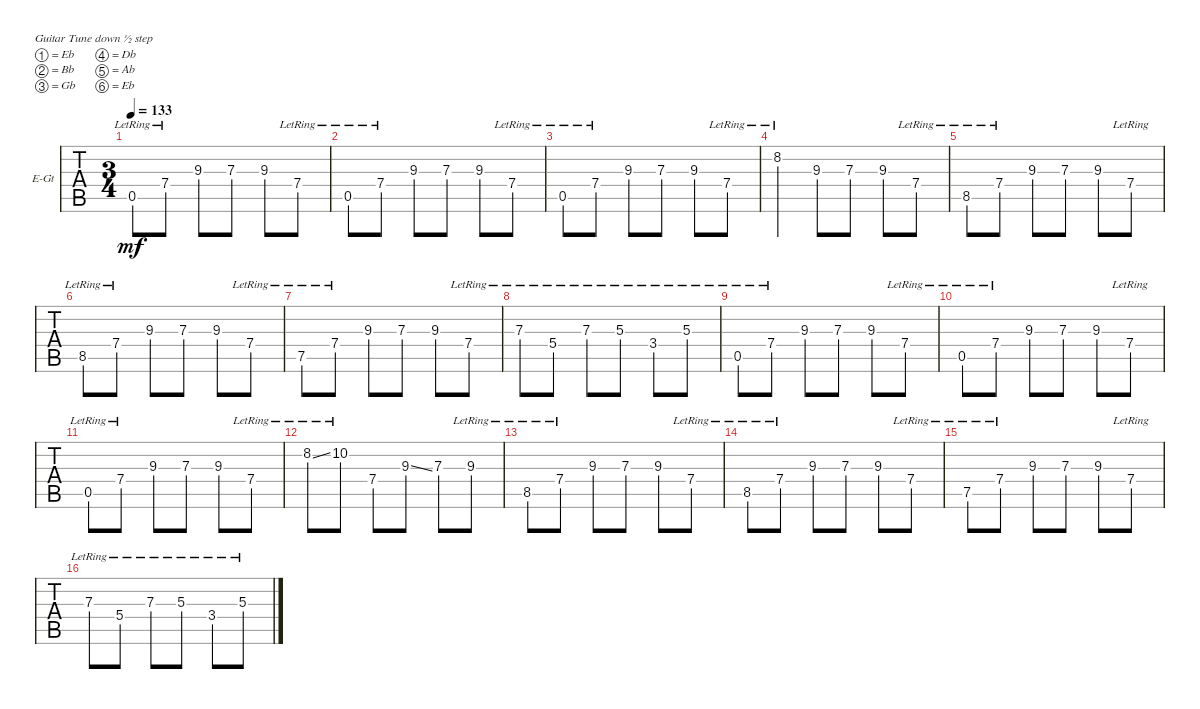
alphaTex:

\bracketExtendMode groupsimilarinstruments
\firstSystemTrackNameOrientation horizontal
\otherSystemsTrackNameOrientation horizontal
\track ("Clean Guitar" "E-Gt") {instrument electricguitarjazz}
\staff {tabs}
\tuning (Eb4 Bb3 Gb3 Db3 Ab2 Eb2)
\ts (3 4)
\tempo 133
\clef g2
\ks c
0.5{lr}.8{dy mf} 7.4{lr}.8 9.3.8 7.3.8 9.3.8 7.4{lr}.8 |
0.5{lr}.8 7.4{lr}.8 9.3.8 7.3.8 9.3.8 7.4{lr}.8 |
0.5{lr}.8 7.4{lr}.8 9.3.8 7.3.8 9.3.8 7.4{lr}.8 |
8.2{lr}.4 9.3.8 7.3.8 9.3.8 7.4{lr}.8 |
8.5{lr}.8 7.4{lr}.8 9.3.8 7.3.8 9.3.8 7.4{lr}.8 |
8.5{lr}.8 7.4{lr}.8 9.3.8 7.3.8 9.3.8 7.4{lr}.8 |
7.5{lr}.8 7.4{lr}.8 9.3.8 7.3.8 9.3.8 7.4{lr}.8 |
7.3{lr}.8 5.4{lr}.8 7.3{lr}.8 5.3{lr}.8 3.4{lr}.8 5.3{lr}.8 |
0.5{lr}.8 7.4{lr}.8 9.3.8 7.3.8 9.3.8 7.4{lr}.8 |
0.5{lr}.8 7.4{lr}.8 9.3.8 7.3.8 9.3.8 7.4{lr}.8 |
0.5{lr}.8 7.4{lr}.8 9.3.8 7.3.8 9.3.8 7.4{lr}.8 |
8.2{ss lr}.8 10.2{lr}.8 7.4.8 9.3{ss}.8 7.3.8 9.3{lr}.8 |
8.5{lr}.8 7.4{lr}.8 9.3.8 7.3.8 9.3.8 7.4{lr}.8 |
8.5{lr}.8 7.4{lr}.8 9.3.8 7.3.8 9.3.8 7.4{lr}.8 |
7.5{lr}.8 7.4{lr}.8 9.3.8 7.3.8 9.3.8 7.4{lr}.8 |
7.3{lr}.8 5.4{lr}.8 7.3{lr}.8 5.3{lr}.8 3.4{lr}.8 5.3{lr}.8
